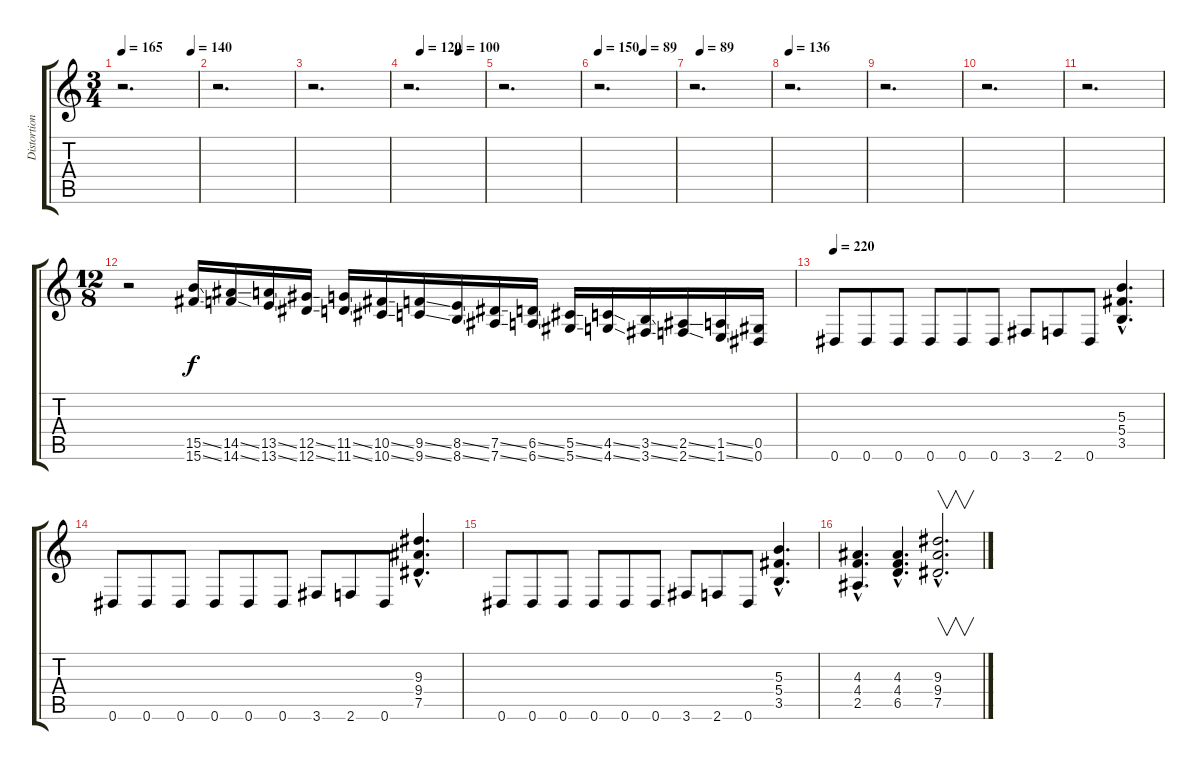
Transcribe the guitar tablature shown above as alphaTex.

\track ("Distortion Guitar" "Distortion") {instrument distortionguitar}
\staff {score tabs}
\tuning (Eb4 Bb3 Gb3 Db3 Ab2 Eb2) {hide}
\ts (3 4)
\tempo 165
\tempo (140 0.9166666666666666)
\clef g2
\ks c
r.2{d dy f} |
r.2{d} |
r.2{d} |
\tempo (120 0.16666666666666666)
\tempo (100 0.6666666666666666)
r.2{d} |
r.2{d} |
\tempo 150
\tempo (89 0.5833333333333334)
r.2{d} |
\tempo (89 0.08333333333333333)
r.2{d} |
\tempo 136
r.2{d} |
r.2{d} |
r.2{d} |
r.2{d} |
\ts (12 8)
r.2 (15.5{ss} 15.6{ss}).16{instrument guitarfretnoise} (14.5{ss} 14.6{ss}).16 (13.5{ss} 13.6{ss}).16 (12.5{ss} 12.6{ss}).16 (11.5{ss} 11.6{ss}).16 (10.5{ss} 10.6{ss}).16 (9.5{ss} 9.6{ss}).16 (8.5{ss} 8.6{ss}).16 (7.5{ss} 7.6{ss}).16 (6.5{ss} 6.6{ss}).16 (5.5{ss} 5.6{ss}).16 (4.5{ss} 4.6{ss}).16 (3.5{ss} 3.6{ss}).16 (2.5{ss} 2.6{ss}).16 (1.5{ss} 1.6{ss}).16 (0.5 0.6).16 |
\tempo 220
0.6.8{instrument distortionguitar} 0.6.8 0.6.8 0.6.8 0.6.8 0.6.8 3.6.8 2.6.8 0.6.8 (5.3{hac} 5.4{hac} 3.5{hac}).4{d} |
0.6.8 0.6.8 0.6.8 0.6.8 0.6.8 0.6.8 3.6.8 2.6.8 0.6.8 (9.3{hac} 9.4{hac} 7.5{hac}).4{d} |
0.6.8 0.6.8 0.6.8 0.6.8 0.6.8 0.6.8 3.6.8 2.6.8 0.6.8 (5.3{hac} 5.4{hac} 3.5{hac}).4{d} |
(4.3{hac} 4.4{hac} 2.5{hac}).4{d} (4.3{hac} 4.4{hac} 6.5{hac}).4{d} (9.3{hac} 9.4{hac} 7.5{hac}).2{v d}
